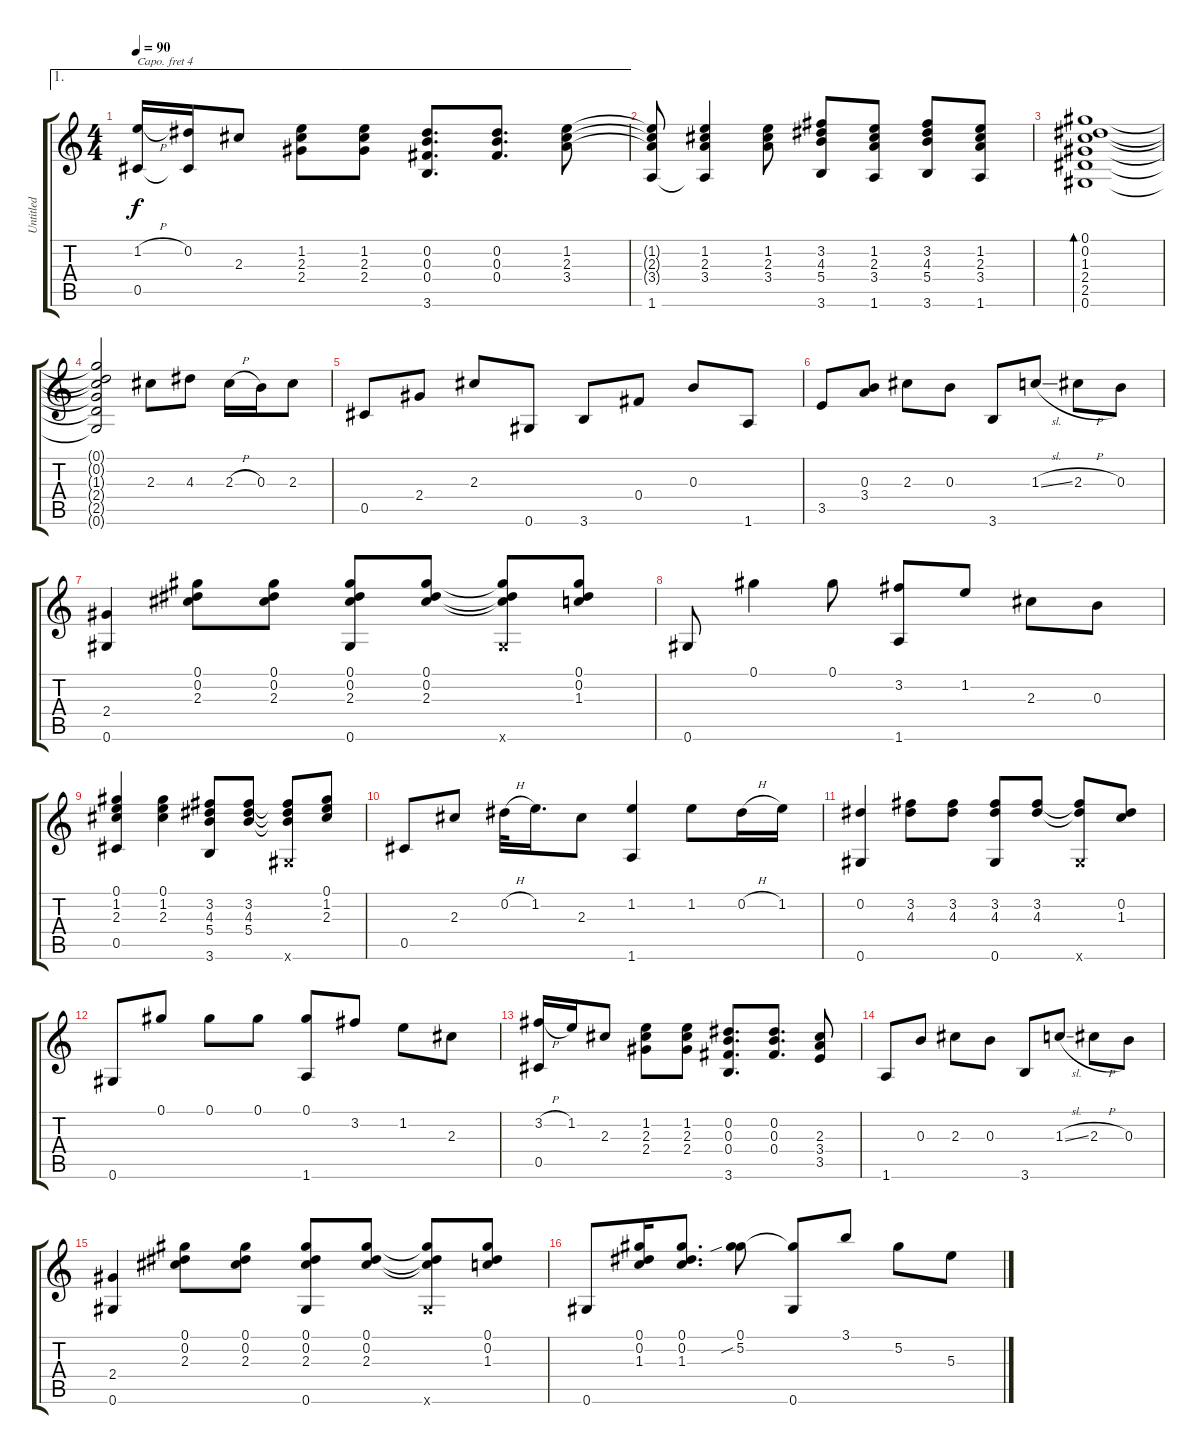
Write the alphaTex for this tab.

\track ("Untitled" "Untitled") {instrument electricguitarjazz}
\staff {score tabs}
\capo 4
\tuning (E4 B3 G3 D3 A2 E2) {hide}
\ae 1
\ts (4 4)
\tempo 90
\clef g2
\ks c
(1.2{h} 0.5).16{dy f} (0.2 0.5{t}).16 2.3.8 (1.2 2.3 2.4).8 (1.2 2.3 2.4).8 (0.2 0.3 0.4 3.6).8{d} (0.2 0.3 0.4).8{d} (1.2 2.3 3.4).8 |
(1.2{t} 2.3{t} 3.4{t} 1.6).8 (1.2 2.3 3.4 1.6{t}).4 (1.2 2.3 3.4).8 (3.2 4.3 5.4 3.6).8 (1.2 2.3 3.4 1.6).8 (3.2 4.3 5.4 3.6).8 (1.2 2.3 3.4 1.6).8 |
(0.1 0.2 1.3 2.4 2.5 0.6).1{bd 30} |
(0.1{t} 0.2{t} 1.3{t} 2.4{t} 2.5{t} 0.6{t}).2 2.3.8 4.3.8 2.3{h}.16 0.3.16 2.3.8 |
0.5.8 2.4.8 2.3.8 0.6.8 3.6.8 0.4.8 0.3.8 1.6.8 |
3.5.8 (0.3 3.4).8 2.3.8 0.3.8 3.6.8 1.3{sl}.8 2.3{h}.8 0.3.8 |
(2.4 0.6).4 (0.1 0.2 2.3).8 (0.1 0.2 2.3).8 (0.1 0.2 2.3 0.6).8 (0.1 0.2 2.3).8 (0.1{t} 0.2{t} 2.3{t} 0.6{x}).8 (0.1 0.2 1.3).8 |
0.6.8 0.1.4 0.1.8 (3.2 1.6).8 1.2.8 2.3.8 0.3.8 |
(0.1 1.2 2.3 0.5).4 (0.1 1.2 2.3).4 (3.2 4.3 5.4 3.6).8 (3.2 4.3 5.4).8 (3.2{t} 4.3{t} 5.4{t} 0.6{x}).8 (0.1 1.2 2.3).8 |
0.5.8 2.3.8 0.2{h}.32 1.2.16{d} 2.3.8 (1.2 1.6).4 1.2.8 0.2{h}.16 1.2.16 |
(0.2 0.6).4 (3.2 4.3).8 (3.2 4.3).8 (3.2 4.3 0.6).8 (3.2 4.3).8 (3.2{t} 4.3{t} 0.6{x}).8 (0.2 1.3).8 |
0.6.8 0.1.8 0.1.8 0.1.8 (0.1 1.6).8 3.2.8 1.2.8 2.3.8 |
(3.2{h} 0.5).16 1.2.16 2.3.8 (1.2 2.3 2.4).8 (1.2 2.3 2.4).8 (0.2 0.3 0.4 3.6).8{d} (0.2 0.3 0.4).8{d} (2.3 3.4 3.5).8 |
1.6.8 0.3.8 2.3.8 0.3.8 3.6.8 1.3{sl}.8 2.3{h}.8 0.3.8 |
(2.4 0.6).4 (0.1 0.2 2.3).8 (0.1 0.2 2.3).8 (0.1 0.2 2.3 0.6).8 (0.1 0.2 2.3).8 (0.1{t} 0.2{t} 2.3{t} 0.6{x}).8 (0.1 0.2 1.3).8 |
0.6.8 (0.1 0.2 1.3).16 (0.1 0.2 1.3).8{d} (0.1 5.2{sib}).8 (5.2{t} 0.6).8 3.1.8 5.2.8 5.3.8
